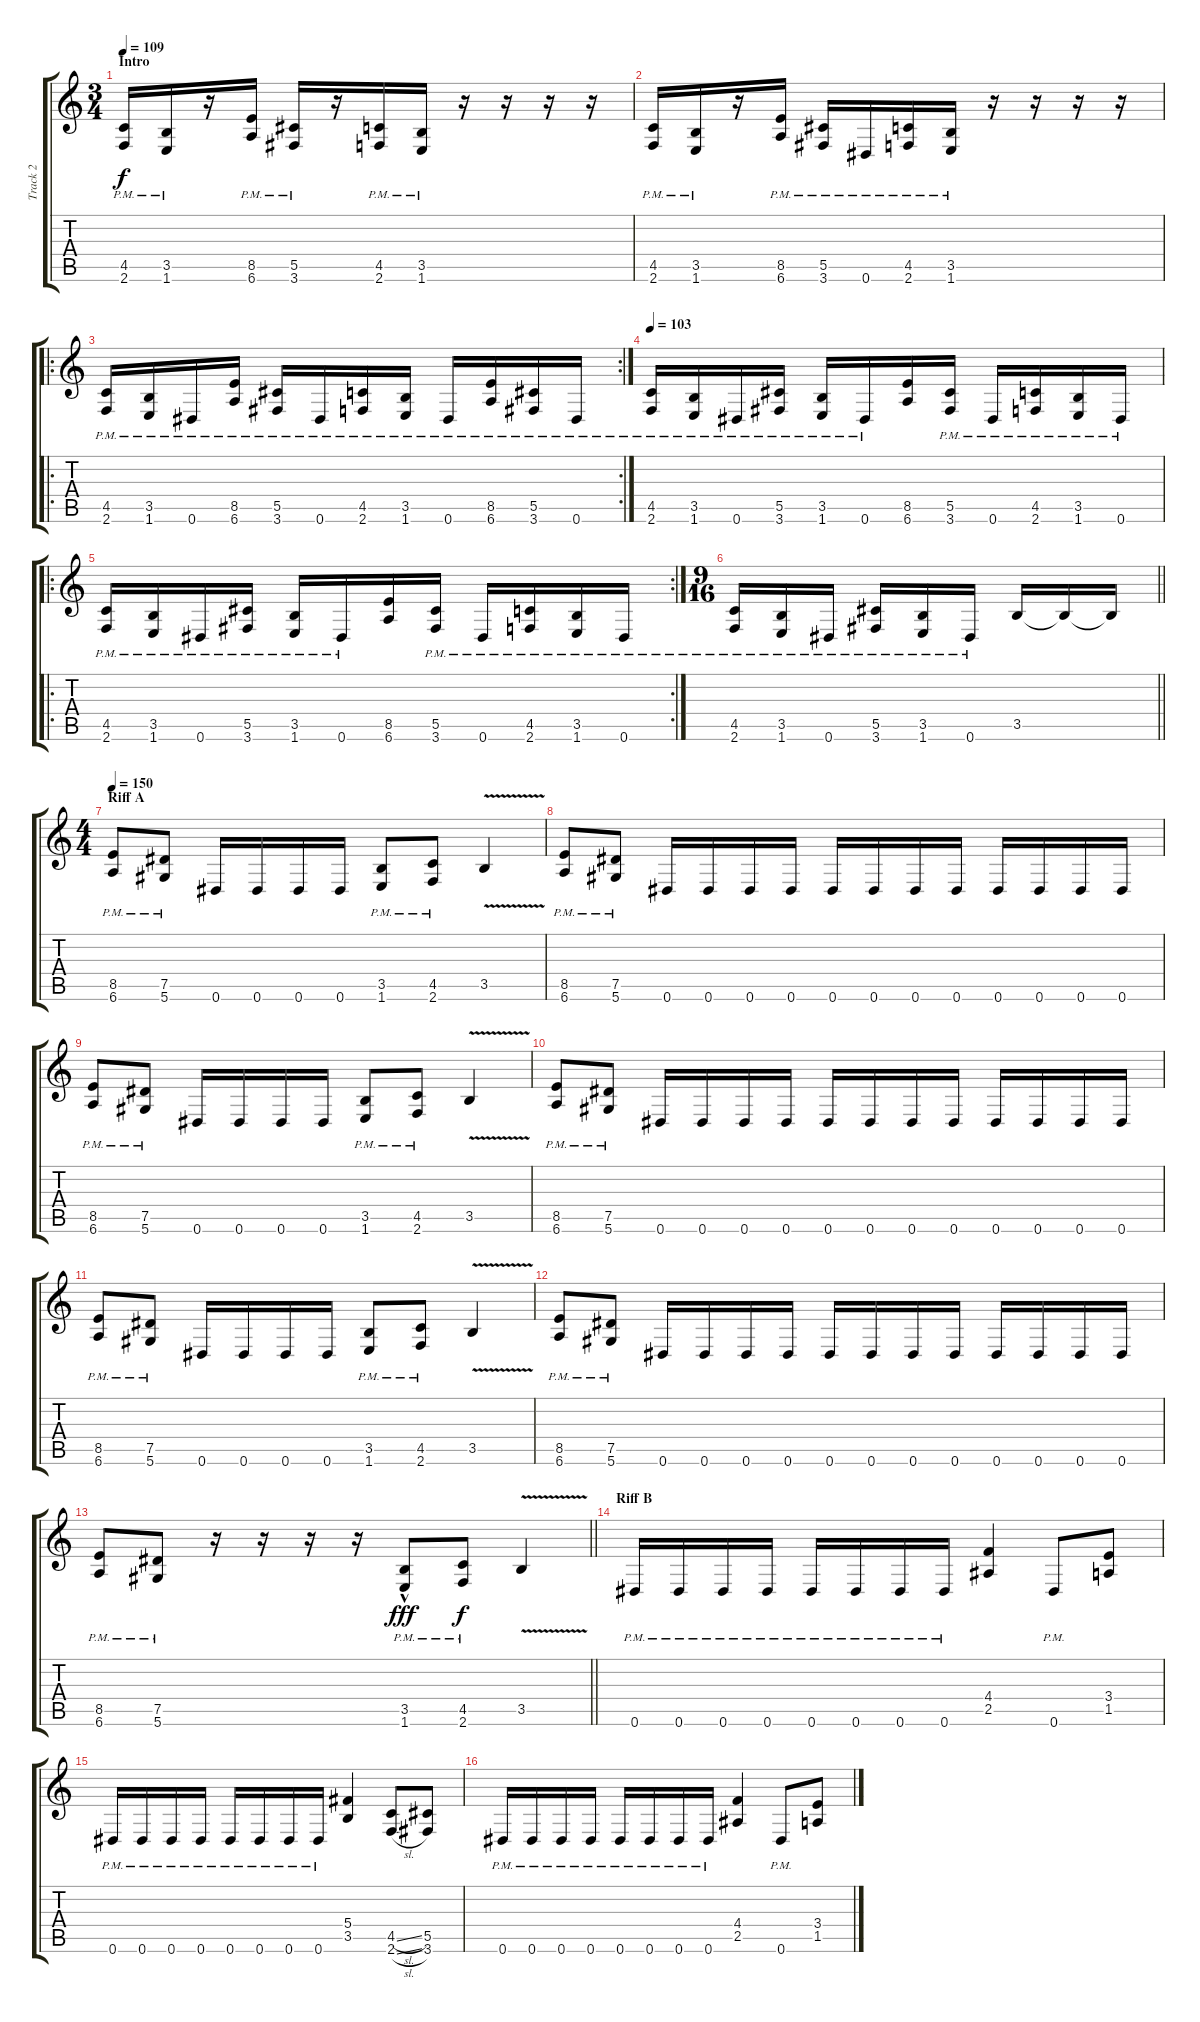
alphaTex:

\track ("Track 2" "Track 2") {instrument distortionguitar}
\staff {score tabs}
\tuning (Eb4 Bb3 Gb3 Db3 Ab2 Eb2) {hide}
\ts (3 4)
\section ("" "Intro")
\tempo 109
\clef g2
\ks c
(4.5{pm} 2.6{pm}).16{dy f instrument distortionguitar} (3.5{pm} 1.6{pm}).16 r.16 (8.5{pm} 6.6{pm}).16 (5.5{pm} 3.6{pm}).16 r.16 (4.5{pm} 2.6{pm}).16 (3.5{pm} 1.6{pm}).16 r.16 r.16 r.16 r.16 |
(4.5{pm} 2.6{pm}).16 (3.5{pm} 1.6{pm}).16 r.16 (8.5{pm} 6.6{pm}).16 (5.5{pm} 3.6{pm}).16 0.6{pm}.16 (4.5{pm} 2.6{pm}).16 (3.5{pm} 1.6{pm}).16 r.16 r.16 r.16 r.16 |
\ro
\rc 2
(4.5{pm} 2.6{pm}).16 (3.5{pm} 1.6{pm}).16 0.6{pm}.16 (8.5{pm} 6.6{pm}).16 (5.5{pm} 3.6{pm}).16 0.6{pm}.16 (4.5{pm} 2.6{pm}).16 (3.5{pm} 1.6{pm}).16 0.6{pm}.16 (8.5{pm} 6.6{pm}).16 (5.5{pm} 3.6{pm}).16 0.6{pm}.16 |
\tempo 103
(4.5{pm} 2.6{pm}).16 (3.5{pm} 1.6{pm}).16 0.6{pm}.16 (5.5{pm} 3.6{pm}).16 (3.5{pm} 1.6{pm}).16 0.6{pm}.16 (8.5 6.6).16 (5.5{pm} 3.6{pm}).16 0.6{pm}.16 (4.5{pm} 2.6{pm}).16 (3.5{pm} 1.6{pm}).16 0.6{pm}.16 |
\ro
\rc 2
(4.5{pm} 2.6{pm}).16 (3.5{pm} 1.6{pm}).16 0.6{pm}.16 (5.5{pm} 3.6{pm}).16 (3.5{pm} 1.6{pm}).16 0.6{pm}.16 (8.5 6.6).16 (5.5{pm} 3.6{pm}).16 0.6{pm}.16 (4.5{pm} 2.6{pm}).16 (3.5{pm} 1.6{pm}).16 0.6{pm}.16 |
\ts (9 16)
\barLineRight lightlight
(4.5{pm} 2.6{pm}).16 (3.5{pm} 1.6{pm}).16 0.6{pm}.16 (5.5{pm} 3.6{pm}).16 (3.5{pm} 1.6{pm}).16 0.6{pm}.16 3.5.16 3.5{t}.16 3.5{t}.16 |
\ts (4 4)
\section ("" "Riff A")
\tempo 150
(8.5{pm} 6.6{pm}).8 (7.5{pm} 5.6{pm}).8 0.6.16 0.6.16 0.6.16 0.6.16 (3.5{pm} 1.6{pm}).8 (4.5{pm} 2.6{pm}).8 3.5{v}.4 |
(8.5{pm} 6.6{pm}).8 (7.5{pm} 5.6{pm}).8 0.6.16 0.6.16 0.6.16 0.6.16 0.6.16 0.6.16 0.6.16 0.6.16 0.6.16 0.6.16 0.6.16 0.6.16 |
(8.5{pm} 6.6{pm}).8 (7.5{pm} 5.6{pm}).8 0.6.16 0.6.16 0.6.16 0.6.16 (3.5{pm} 1.6{pm}).8 (4.5{pm} 2.6{pm}).8 3.5{v}.4 |
(8.5{pm} 6.6{pm}).8 (7.5{pm} 5.6{pm}).8 0.6.16 0.6.16 0.6.16 0.6.16 0.6.16 0.6.16 0.6.16 0.6.16 0.6.16 0.6.16 0.6.16 0.6.16 |
(8.5{pm} 6.6{pm}).8 (7.5{pm} 5.6{pm}).8 0.6.16 0.6.16 0.6.16 0.6.16 (3.5{pm} 1.6{pm}).8 (4.5{pm} 2.6{pm}).8 3.5{v}.4 |
(8.5{pm} 6.6{pm}).8 (7.5{pm} 5.6{pm}).8 0.6.16 0.6.16 0.6.16 0.6.16 0.6.16 0.6.16 0.6.16 0.6.16 0.6.16 0.6.16 0.6.16 0.6.16 |
\barLineRight lightlight
(8.5{pm} 6.6{pm}).8 (7.5{pm} 5.6{pm}).8 r.16 r.16 r.16 r.16 (3.5{hac pm} 1.6{pm}).8{dy fff} (4.5{pm} 2.6{pm}).8{dy f} 3.5{v}.4 |
\section ("" "Riff B")
0.6{pm}.16 0.6{pm}.16 0.6{pm}.16 0.6{pm}.16 0.6{pm}.16 0.6{pm}.16 0.6{pm}.16 0.6{pm}.16 (4.4 2.5).4 0.6{pm}.8 (3.4 1.5).8 |
0.6{pm}.16 0.6{pm}.16 0.6{pm}.16 0.6{pm}.16 0.6{pm}.16 0.6{pm}.16 0.6{pm}.16 0.6{pm}.16 (5.4 3.5).4 (4.5{sl} 2.6{sl}).8 (5.5 3.6).8 |
0.6{pm}.16 0.6{pm}.16 0.6{pm}.16 0.6{pm}.16 0.6{pm}.16 0.6{pm}.16 0.6{pm}.16 0.6{pm}.16 (4.4 2.5).4 0.6{pm}.8 (3.4 1.5).8
